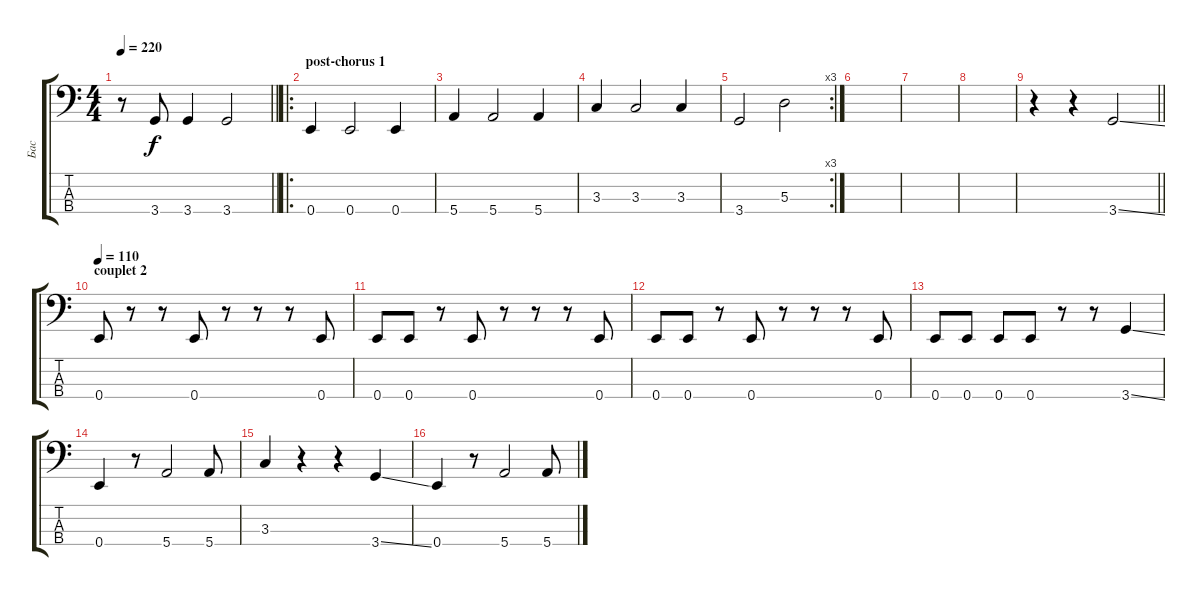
\track ("Бас" "Бас") {instrument electricbasspick}
\staff {score tabs}
\tuning (G2 D2 A1 E1) {hide}
\ts (4 4)
\tempo 220
\clef f4
\barLineRight lightlight
\ks c
r.8{dy f} 3.4.8 3.4.4 3.4.2 |
\ro
\section ("" "post-chorus 1")
0.4.4 0.4.2 0.4.4 |
5.4.4 5.4.2 5.4.4 |
3.3.4 3.3.2 3.3.4 |
\rc 3
3.4.2 5.3.2 |
|
|
|
\barLineRight lightlight
r.4 r.4 3.4{ss}.2 |
\section ("" "couplet 2")
\tempo 110
0.4.8 r.8 r.8 0.4.8 r.8 r.8 r.8 0.4.8 |
0.4.8 0.4.8 r.8 0.4.8 r.8 r.8 r.8 0.4.8 |
0.4.8 0.4.8 r.8 0.4.8 r.8 r.8 r.8 0.4.8 |
0.4.8 0.4.8 0.4.8 0.4.8 r.8 r.8 3.4{ss}.4 |
0.4.4 r.8 5.4.2 5.4.8 |
3.3.4 r.4 r.4 3.4{ss}.4 |
0.4.4 r.8 5.4.2 5.4.8
